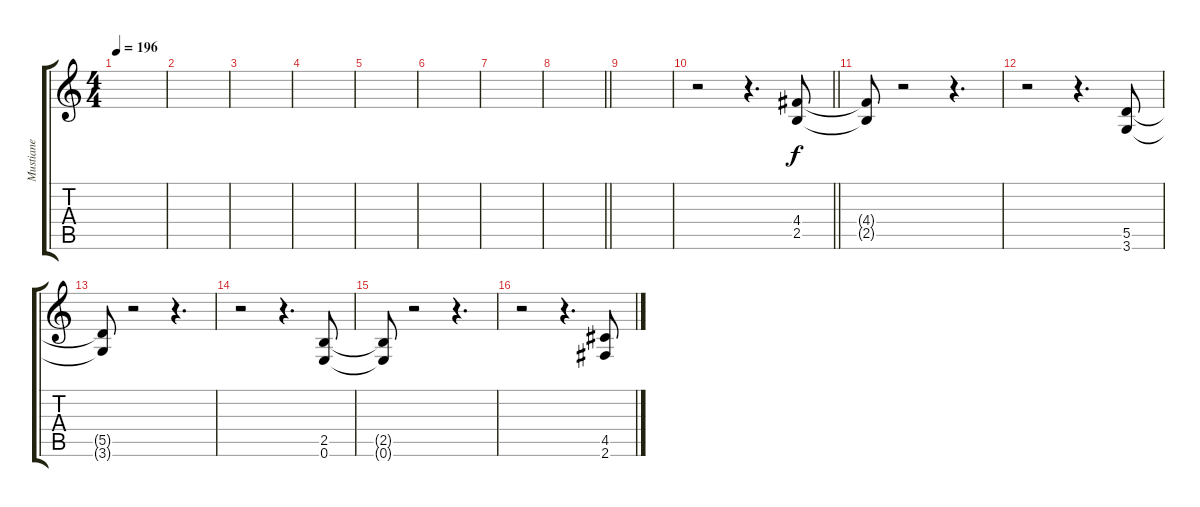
\track ("Mustiane" "Mustiane") {instrument distortionguitar}
\staff {score tabs}
\tuning (E4 B3 G3 D3 A2 E2) {hide}
\ts (4 4)
\tempo 196
\clef g2
\ks c
|
|
|
|
|
|
|
\barLineRight lightlight
|
|
\barLineRight lightlight
r.2 r.4{d} (4.4 2.5).8 |
(4.4{t} 2.5{t}).8 r.2 r.4{d} |
r.2 r.4{d} (5.5 3.6).8 |
(5.5{t} 3.6{t}).8 r.2 r.4{d} |
r.2 r.4{d} (2.5 0.6).8 |
(2.5{t} 0.6{t}).8 r.2 r.4{d} |
r.2 r.4{d} (4.5 2.6).8
